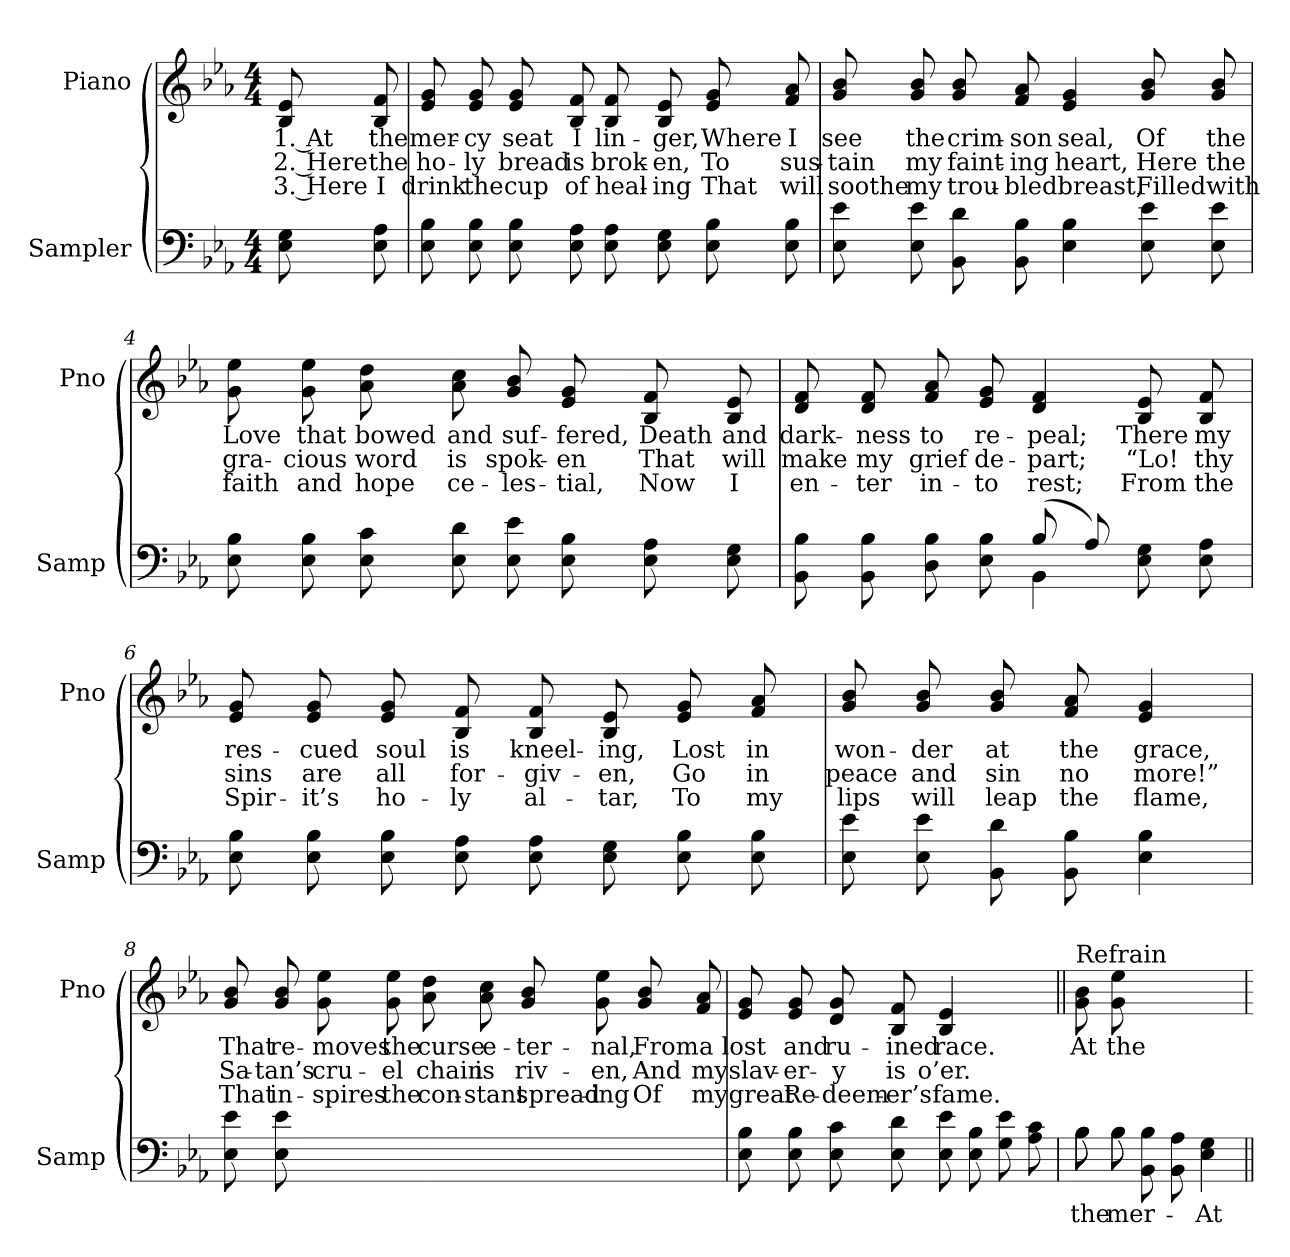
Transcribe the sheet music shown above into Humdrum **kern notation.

**kern	**text	**kern	**text	**text	**text
*part2	*part2	*part1	*part1	*part1	*part1
*staff2	*staff2	*staff1	*staff1	*staff1	*staff1
*I"Sampler	*	*I"Piano	*	*	*
*I'Samp	*	*I'Pno	*	*	*
*clefF4	*	*clefG2	*	*	*
*k[b-e-a-]	*	*k[b-e-a-]	*	*	*
*E-:	*	*E-:	*	*	*
*M4/4	*	*M4/4	*	*	*
=1	=1	=1	=1	=1	=1
8E- 8G	.	8B- 8e-	1. At	2. Here	3. Here
8E- 8A-	.	8B- 8f	the	the	I
=2	=2	=2	=2	=2	=2
8E- 8B-	.	8e- 8g	mer-	ho-	drink
8E- 8B-	.	8e- 8g	-cy	-ly	the
8E- 8B-	.	8e- 8g	seat	bread	cup
8E- 8A-	.	8B- 8f	I	is	of
8E- 8A-	.	8B- 8f	lin-	brok-	heal-
8E- 8G	.	8B- 8e-	-ger,	-en,	-ing
8E- 8B-	.	8e- 8g	Where	To	That
8E- 8B-	.	8f 8a-	I	sus-	will
=3	=3	=3	=3	=3	=3
8E- 8e-	.	8g 8b-	see	-tain	soothe
8E- 8e-	.	8g 8b-	the	my	my
8BB- 8d	.	8g 8b-	crim-	faint-	trou-
8BB- 8B-	.	8f 8a-	-son	-ing	-bled
4E- 4B-	.	4e- 4g	seal,	heart,	breast,
8E- 8e-	.	8g 8b-	Of	Here	Filled
8E- 8e-	.	8g 8b-	the	the	with
=4	=4	=4	=4	=4	=4
8E- 8B-	.	8g 8ee-	Love	gra-	faith
8E- 8B-	.	8g 8ee-	that	-cious	and
8E- 8c	.	8a- 8dd	bowed	word	hope
8E- 8d	.	8a- 8cc	and	is	ce-
8E- 8e-	.	8g 8b-	suf-	spok-	-les-
8E- 8B-	.	8e- 8g	-fered,	-en	-tial,
8E- 8A-	.	8B- 8f	Death	That	Now
8E- 8G	.	8B- 8e-	and	will	I
=5	=5	=5	=5	=5	=5
*^	*	*	*	*	*
8BB- 8B-	2ryy	.	8d 8f	dark-	make	en-
8BB- 8B-	.	.	8d 8f	-ness	my	-ter
8D 8B-	.	.	8f 8a-	to	grief	in-
8E- 8B-	.	.	8e- 8g	re-	de-	-to
(8B-/	4BB-	.	4d 4f	-peal;	-part;	rest;
8A-/)	.	.	.	.	.	.
8E- 8G	4ryy	.	8B- 8e-	There	“Lo!	From
8E- 8A-	.	.	8B- 8f	my	thy	the
*v	*v	*	*	*	*	*
=6	=6	=6	=6	=6	=6
8E- 8B-	.	8e- 8g	res-	sins	Spir-
8E- 8B-	.	8e- 8g	-cued	are	-it’s
8E- 8B-	.	8e- 8g	soul	all	ho-
8E- 8A-	.	8B- 8f	is	for-	-ly
8E- 8A-	.	8B- 8f	kneel-	-giv-	al-
8E- 8G	.	8B- 8e-	-ing,	-en,	-tar,
8E- 8B-	.	8e- 8g	Lost	Go	To
8E- 8B-	.	8f 8a-	in	in	my
=7	=7	=7	=7	=7	=7
8E- 8e-	.	8g 8b-	won-	peace	lips
8E- 8e-	.	8g 8b-	-der	and	will
8BB- 8d	.	8g 8b-	at	sin	leap
8BB- 8B-	.	8f 8a-	the	no	the
4E- 4B-	.	4e- 4g	grace,	more!”	flame,
=8	=8	=8	=8	=8	=8
8E- 8e-	.	8g 8b-	That	Sa-	That
8E- 8e-	.	8g 8b-	re-	-tan’s	in-
1ryy	.	8g 8ee-	-moves	cru-	-spires
.	.	8g 8ee-	the	-el	the
.	.	8a- 8dd	curse	chain	con-
.	.	8a- 8cc	e-	is	-stant
.	.	8g 8b-	-ter-	riv-	spread-
.	.	8g 8ee-	-nal,	-en,	-ing
.	.	8g 8b-	From	And	Of
.	.	8f 8a-	a	my	my
=9	=9	=9	=9	=9	=9
8E- 8B-	.	8e- 8g	lost	slav-	great
8E- 8B-	.	8e- 8g	and	-er-	Re-
8E- 8c	.	8d 8g	ru-	-y	-deem-
8E- 8d	.	8B- 8f	-ined	is	-er’s
8E- 8e-	.	4B- 4e-	race.	o’er.	fame.
8E- 8B-	.	.	.	.	.
8G 8e-	.	4ryy	.	.	.
8A- 8c	.	.	.	.	.
=10	=10||	=10||	=10||	=10||	=10||
*^	*	*	*	*	*
!	!	!	!LO:TX:t=Refrain	!	!	!
8B-\	8B-	the	8g\ 8b-\	At	.	.
8B-\	8B-	mer-	8g 8ee-	the	.	.
8BB- 8B-	2ryy	.	2ryy	.	.	.
8BB- 8A-	.	.	.	.	.	.
4E- 4G	.	At	.	.	.	.
*v	*v	*	*	*	*	*
=||	=	=	=	=	=
*-	*-	*-	*-	*-	*-
